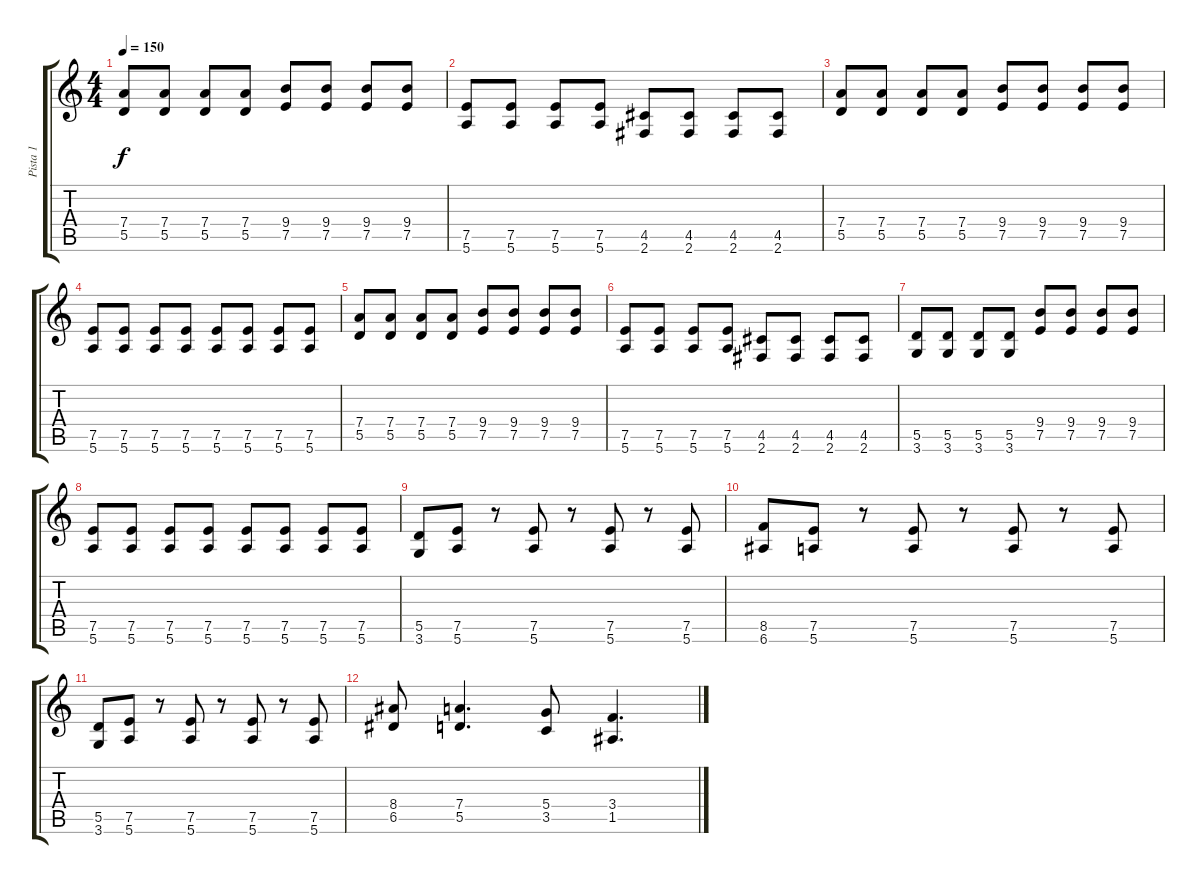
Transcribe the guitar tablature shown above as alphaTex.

\track ("Pista 1" "Pista 1") {instrument distortionguitar}
\staff {score tabs}
\tuning (E4 B3 G3 D3 A2 E2) {hide}
\ts (4 4)
\tempo 150
\clef g2
\ks c
(7.4 5.5).8{dy f} (7.4 5.5).8 (7.4 5.5).8 (7.4 5.5).8 (9.4 7.5).8 (9.4 7.5).8 (9.4 7.5).8 (9.4 7.5).8 |
(7.5 5.6).8 (7.5 5.6).8 (7.5 5.6).8 (7.5 5.6).8 (4.5 2.6).8 (4.5 2.6).8 (4.5 2.6).8 (4.5 2.6).8 |
(7.4 5.5).8 (7.4 5.5).8 (7.4 5.5).8 (7.4 5.5).8 (9.4 7.5).8 (9.4 7.5).8 (9.4 7.5).8 (9.4 7.5).8 |
(7.5 5.6).8 (7.5 5.6).8 (7.5 5.6).8 (7.5 5.6).8 (7.5 5.6).8 (7.5 5.6).8 (7.5 5.6).8 (7.5 5.6).8 |
(7.4 5.5).8 (7.4 5.5).8 (7.4 5.5).8 (7.4 5.5).8 (9.4 7.5).8 (9.4 7.5).8 (9.4 7.5).8 (9.4 7.5).8 |
(7.5 5.6).8 (7.5 5.6).8 (7.5 5.6).8 (7.5 5.6).8 (4.5 2.6).8 (4.5 2.6).8 (4.5 2.6).8 (4.5 2.6).8 |
(5.5 3.6).8 (5.5 3.6).8 (5.5 3.6).8 (5.5 3.6).8 (9.4 7.5).8 (9.4 7.5).8 (9.4 7.5).8 (9.4 7.5).8 |
(7.5 5.6).8 (7.5 5.6).8 (7.5 5.6).8 (7.5 5.6).8 (7.5 5.6).8 (7.5 5.6).8 (7.5 5.6).8 (7.5 5.6).8 |
(5.5 3.6).8 (7.5 5.6).8 r.8 (7.5 5.6).8 r.8 (7.5 5.6).8 r.8 (7.5 5.6).8 |
(8.5 6.6).8 (7.5 5.6).8 r.8 (7.5 5.6).8 r.8 (7.5 5.6).8 r.8 (7.5 5.6).8 |
(5.5 3.6).8 (7.5 5.6).8 r.8 (7.5 5.6).8 r.8 (7.5 5.6).8 r.8 (7.5 5.6).8 |
(8.4 6.5).8 (7.4 5.5).4{d} (5.4 3.5).8 (3.4 1.5).4{d}
